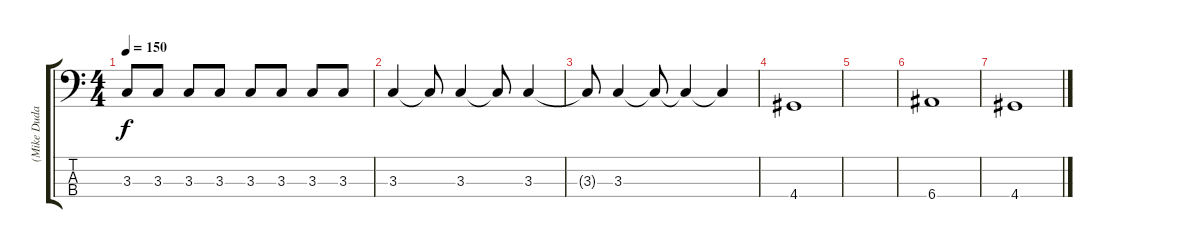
\track ("(Mike Duda) Bass" "(Mike Duda") {instrument electricbasspick}
\staff {score tabs}
\tuning (G2 D2 A1 E1) {hide}
\ts (4 4)
\tempo 150
\clef f4
\ks c
3.3.8{dy f} 3.3.8 3.3.8 3.3.8 3.3.8 3.3.8 3.3.8 3.3.8 |
3.3.4 3.3{t}.8 3.3.4 3.3{t}.8 3.3.4 |
3.3{t}.8 3.3.4 3.3{t}.8 3.3{t}.4 3.3{t}.4 |
4.4.1 |
|
6.4.1 |
4.4.1
